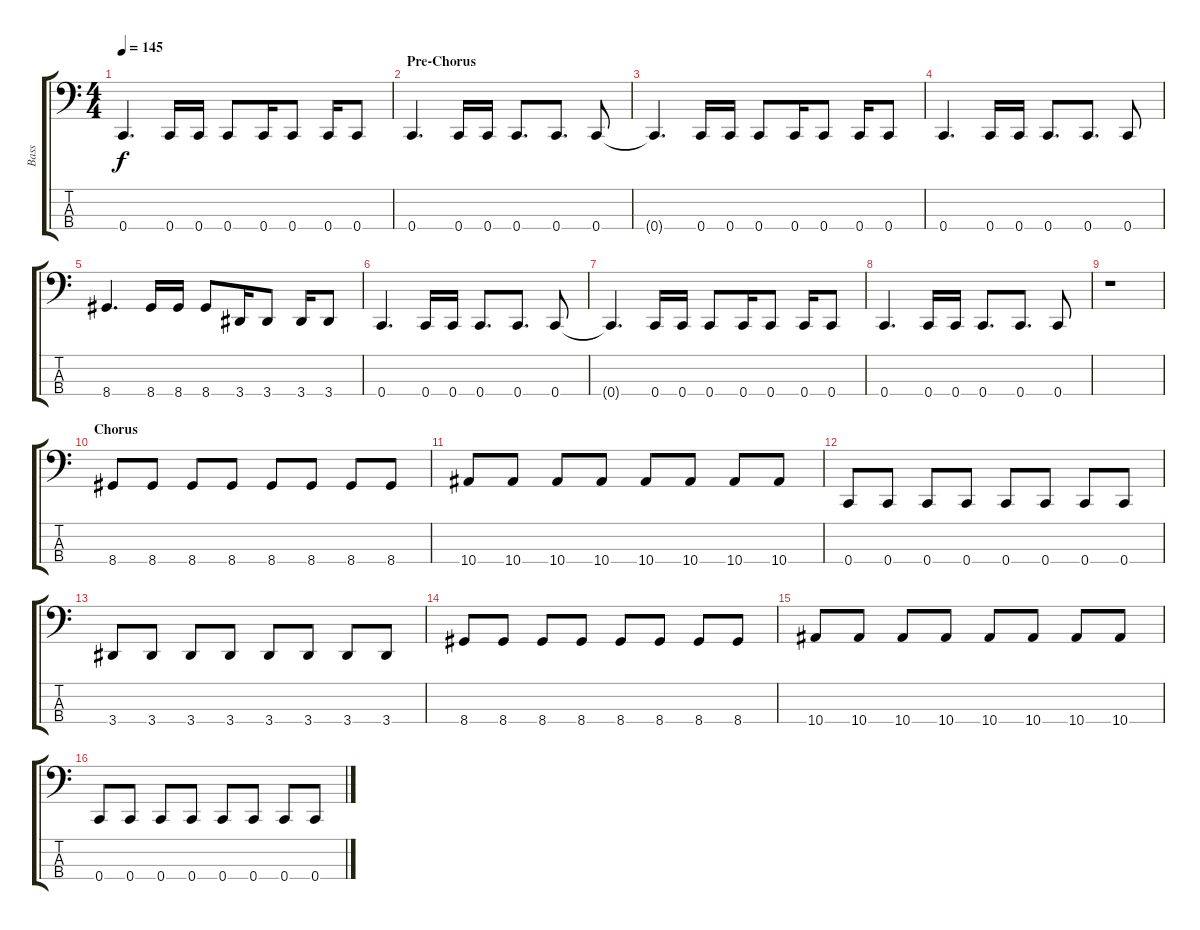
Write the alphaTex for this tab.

\track ("Bass" "Bass") {instrument electricbassfinger}
\staff {score tabs}
\tuning (F2 C2 G1 C1) {hide}
\ts (4 4)
\tempo 145
\clef f4
\ks c
0.4{t}.4{d dy f} 0.4.16 0.4.16 0.4.8 0.4.16 0.4.8 0.4.16 0.4.8 |
\section ("" "Pre-Chorus")
0.4.4{d} 0.4.16 0.4.16 0.4.8{d} 0.4.8{d} 0.4.8 |
0.4{t}.4{d} 0.4.16 0.4.16 0.4.8 0.4.16 0.4.8 0.4.16 0.4.8 |
0.4.4{d} 0.4.16 0.4.16 0.4.8{d} 0.4.8{d} 0.4.8 |
8.4.4{d} 8.4.16 8.4.16 8.4.8 3.4.16 3.4.8 3.4.16 3.4.8 |
0.4.4{d} 0.4.16 0.4.16 0.4.8{d} 0.4.8{d} 0.4.8 |
0.4{t}.4{d} 0.4.16 0.4.16 0.4.8 0.4.16 0.4.8 0.4.16 0.4.8 |
0.4.4{d} 0.4.16 0.4.16 0.4.8{d} 0.4.8{d} 0.4.8 |
r.1 |
\section ("" "Chorus")
8.4.8 8.4.8 8.4.8 8.4.8 8.4.8 8.4.8 8.4.8 8.4.8 |
10.4.8 10.4.8 10.4.8 10.4.8 10.4.8 10.4.8 10.4.8 10.4.8 |
0.4.8 0.4.8 0.4.8 0.4.8 0.4.8 0.4.8 0.4.8 0.4.8 |
3.4.8 3.4.8 3.4.8 3.4.8 3.4.8 3.4.8 3.4.8 3.4.8 |
8.4.8 8.4.8 8.4.8 8.4.8 8.4.8 8.4.8 8.4.8 8.4.8 |
10.4.8 10.4.8 10.4.8 10.4.8 10.4.8 10.4.8 10.4.8 10.4.8 |
0.4.8 0.4.8 0.4.8 0.4.8 0.4.8 0.4.8 0.4.8 0.4.8
